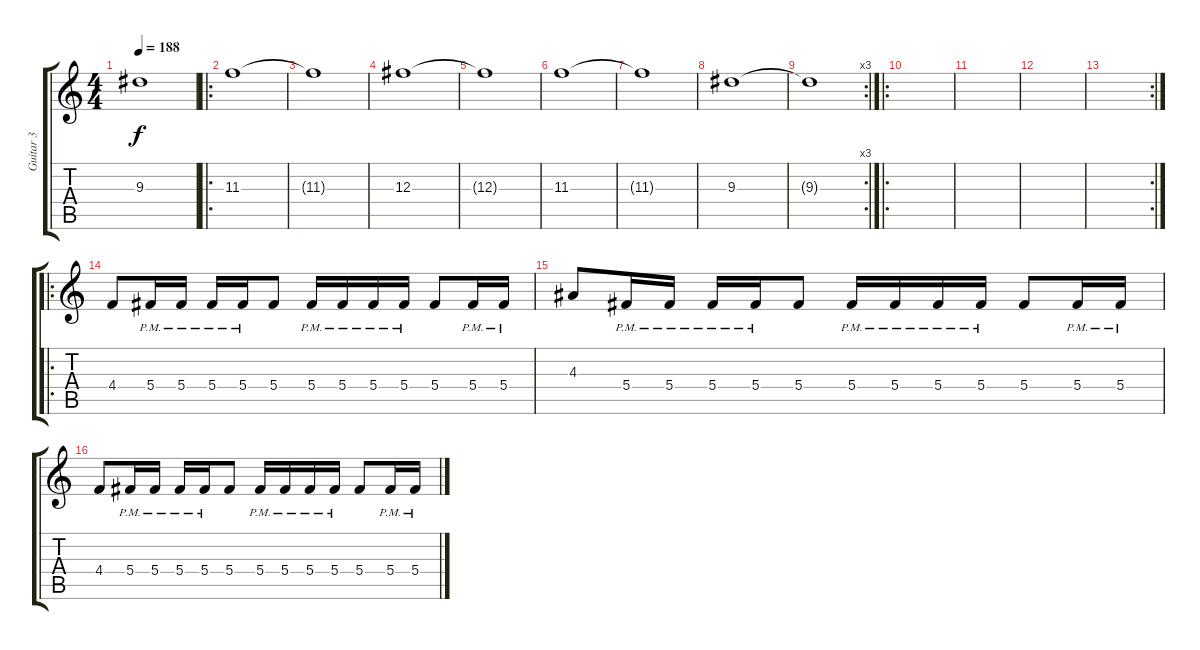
\track ("Guitar 3" "Guitar 3") {instrument distortionguitar}
\staff {score tabs}
\tuning (Eb4 Bb3 Gb3 Db3 Ab2 Eb2) {hide}
\ts (4 4)
\tempo 188
\clef g2
\ks c
9.3{t}.1{dy f} |
\ro
11.3.1{volume 8} |
11.3{t}.1 |
12.3.1 |
12.3{t}.1 |
11.3.1 |
11.3{t}.1 |
9.3.1 |
\rc 3
9.3{t}.1 |
\ro
|
|
|
\rc 2
|
\ro
4.4.8{volume 12} 5.4{pm}.16 5.4{pm}.16 5.4{pm}.16 5.4{pm}.16 5.4.8 5.4{pm}.16 5.4{pm}.16 5.4{pm}.16 5.4{pm}.16 5.4.8 5.4{pm}.16 5.4{pm}.16 |
4.3.8 5.4{pm}.16 5.4{pm}.16 5.4{pm}.16 5.4{pm}.16 5.4.8 5.4{pm}.16 5.4{pm}.16 5.4{pm}.16 5.4{pm}.16 5.4.8 5.4{pm}.16 5.4{pm}.16 |
4.4.8 5.4{pm}.16 5.4{pm}.16 5.4{pm}.16 5.4{pm}.16 5.4.8 5.4{pm}.16 5.4{pm}.16 5.4{pm}.16 5.4{pm}.16 5.4.8 5.4{pm}.16 5.4{pm}.16
